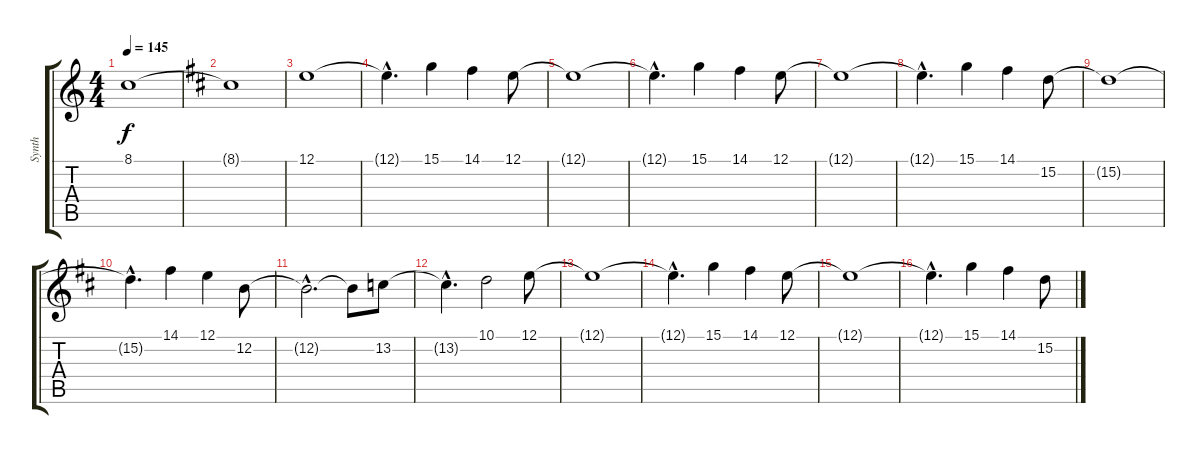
\track ("Synth" "Synth") {instrument stringensemble1}
\staff {score tabs}
\tuning (E4 B3 G3 D3 A2 E2) {hide}
\ts (4 4)
\tempo 145
\clef g2
\ks c
8.1.1{dy f} |
\ks d
8.1{t}.1 |
12.1.1 |
12.1{hac t}.4{d} 15.1.4 14.1.4 12.1.8 |
12.1{t}.1 |
12.1{hac t}.4{d} 15.1.4 14.1.4 12.1.8 |
12.1{t}.1 |
12.1{hac t}.4{d} 15.1.4 14.1.4 15.2.8 |
15.2{t}.1 |
15.2{hac t}.4{d} 14.1.4 12.1.4 12.2.8 |
12.2{hac t}.2{d} 12.2{t}.8 13.2.8 |
13.2{hac t}.4{d} 10.1.2 12.1.8 |
12.1{t}.1 |
12.1{hac t}.4{d} 15.1.4 14.1.4 12.1.8 |
12.1{t}.1 |
12.1{hac t}.4{d} 15.1.4 14.1.4 15.2.8
